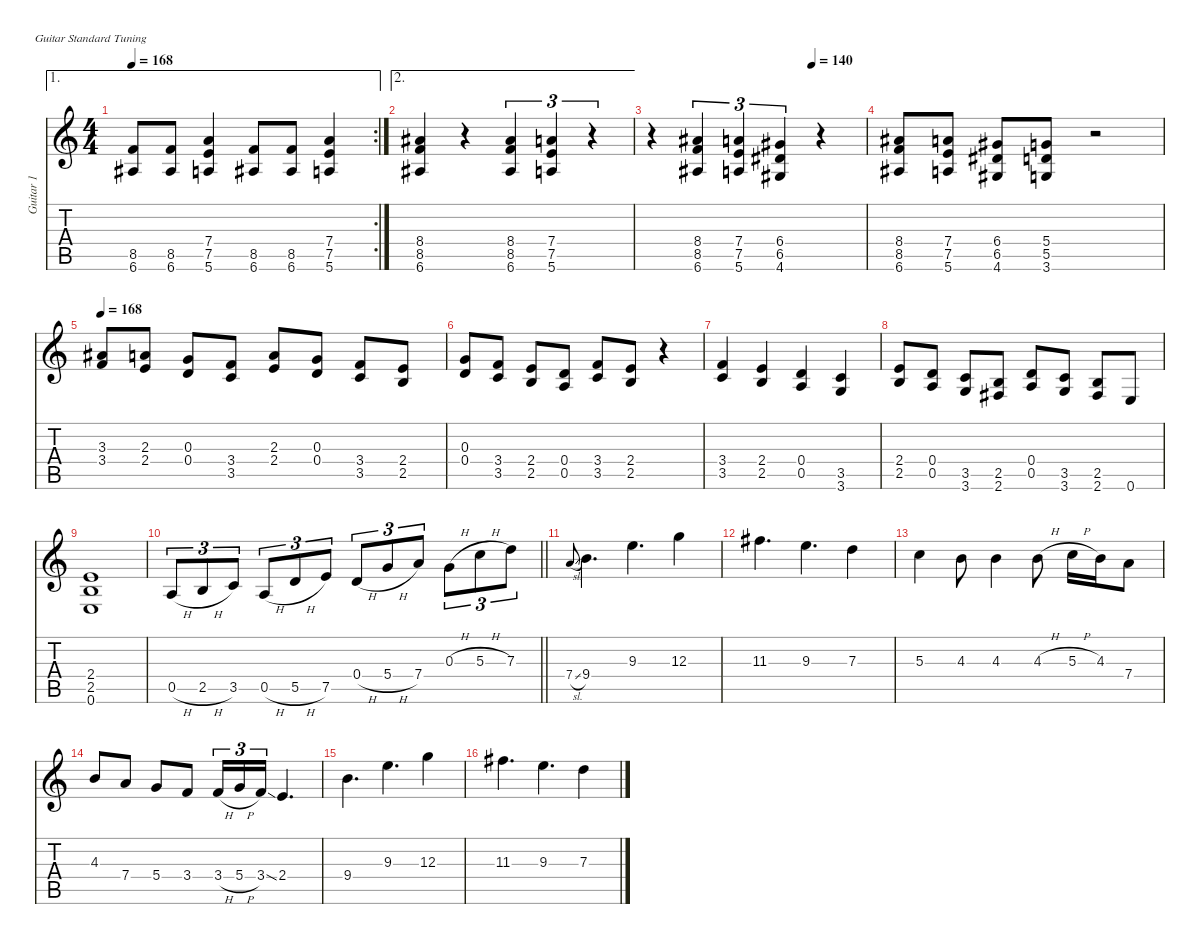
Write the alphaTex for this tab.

\defaultSystemsLayout 4
\hideDynamics
\bracketExtendMode nobrackets
\firstSystemTrackNameMode fullname
\otherSystemsTrackNameOrientation horizontal
\track ("Guitar 1" "dist.guit.") {instrument distortionguitar}
\staff {score tabs}
\tuning (E4 B3 G3 D3 A2 E2)
\ae 1
\rc 2
\ts (4 4)
\tempo 168
\clef g2
\ks c
(8.5 6.6{acc #}).8{dy f beam Up} (8.5 6.6{acc #}).8{beam Up} (7.4 7.5 5.6).4{beam Up} (8.5 6.6{acc #}).8{beam Up} (8.5 6.6{acc #}).8{beam Up} (7.4 7.5 5.6).4{beam Up} |
\ae 2
(8.4{acc #} 8.5 6.6{acc #}).4{beam Up} r.4{beam Up} (8.4{acc #} 8.5 6.6{acc #}).4{tu (3 2) beam Up} (7.4 7.5 5.6).4{tu (3 2) beam Up} r.4{tu (3 2) beam Up} |
\tempo (140 0.75)
r.4{beam Down} (8.4{acc #} 8.5 6.6{acc #}).4{tu (3 2) beam Up} (7.4 7.5 5.6).4{tu (3 2) beam Up} (6.4{acc #} 6.5{acc #} 4.6{acc #}).4{tu (3 2) beam Up} r.4{beam Up} |
(8.4{acc #} 8.5 6.6{acc #}).8{beam Up} (7.4 7.5 5.6).8{beam Up} (6.4{acc #} 6.5{acc #} 4.6{acc #}).8{beam Up} (5.4 5.5 3.6).8{beam Up} r.2{beam Up} |
\tempo 168
(3.3{acc #} 3.4).8{beam Up} (2.3 2.4).8{beam Up} (0.3 0.4).8{beam Up} (3.4 3.5).8{beam Up} (2.3 2.4).8{beam Up} (0.3 0.4).8{beam Up} (3.4 3.5).8{beam Up} (2.4 2.5).8{beam Up} |
(0.3 0.4).8{beam Up} (3.4 3.5).8{beam Up} (2.4 2.5).8{beam Up} (0.4 0.5).8{beam Up} (3.4 3.5).8{beam Up} (2.4 2.5).8{beam Up} r.4{beam Up} |
(3.4 3.5).4{beam Up} (2.4 2.5).4{beam Up} (0.4 0.5).4{beam Up} (3.5 3.6).4{beam Up} |
(2.4 2.5).8{beam Up} (0.4 0.5).8{beam Up} (3.5 3.6).8{beam Up} (2.5 2.6{acc #}).8{beam Up} (0.4 0.5).8{beam Up} (3.5 3.6).8{beam Up} (2.5 2.6{acc #}).8{beam Up} 0.6.8{beam Up} |
(2.4 2.5 0.6).1{beam Up} |
\barLineRight lightlight
0.5{h}.8{tu (3 2) beam Up} 2.5{h}.8{tu (3 2) beam Up} 3.5.8{tu (3 2) beam Up} 0.5{h}.8{tu (3 2) beam Up} 5.5{h}.8{tu (3 2) beam Up} 7.5.8{tu (3 2) beam Up} 0.4{h}.8{tu (3 2) beam Up} 5.4{h}.8{tu (3 2) beam Up} 7.4.8{tu (3 2) beam Up} 0.3{h}.8{tu (3 2) beam Down} 5.3{h}.8{tu (3 2) beam Down} 7.3.8{tu (3 2) beam Down} |
7.4{sl}.8{gr onbeat dy mf beam Up} 9.4.4{d dy f beam Down} 9.3.4{d beam Down} 12.3.4{beam Down} |
11.3{acc #}.4{d beam Down} 9.3.4{d beam Down} 7.3.4{beam Down} |
5.3.4{beam Down} 4.3.8{beam Down} 4.3.4{beam Down} 4.3{h}.8{beam Down} 5.3{h}.16{beam Down} 4.3.16{beam Down} 7.4.8{beam Down} |
4.3.8{beam Up} 7.4.8{beam Up} 5.4.8{beam Up} 3.4.8{beam Up} 3.4{h}.16{tu (3 2) dy ff beam Up} 5.4{h}.16{tu (3 2) beam Up} 3.4{ss}.16{tu (3 2) beam Up} 2.4.4{d beam Up} |
9.4.4{d dy f beam Down} 9.3.4{d beam Down} 12.3.4{beam Down} |
11.3{acc #}.4{d beam Down} 9.3.4{d beam Down} 7.3.4{beam Down}
